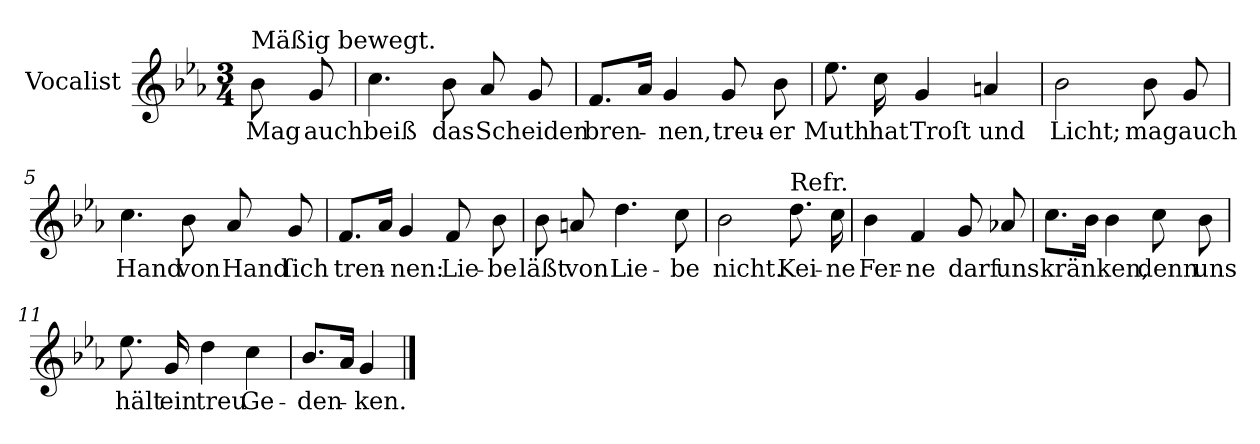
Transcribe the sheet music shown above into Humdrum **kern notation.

**kern	**text
*part1	*part1
*staff1	*staff1
*I"Vocalist	*
*clefG2	*
*k[b-e-a-]	*
*E-:	*
*M3/4	*
=	=
!LO:TX:a:t=Mäßig bewegt.	!
8b-	Mag
8g	auch
=1	=1
4.cc	beiß
8b-	das
8a-	Scheiden
8g	.
=2	=2
8.fL	bren-
16a-Jk	.
4g	-nen,
8g	treu-
8b-	-er
=3	=3
8.ee-	Muth
16cc	hat
4g	Troſt
4an	und
=4	=4
2b-	Licht;
8b-	mag
8g	auch
=5	=5
4.cc	Hand
8b-	von
8a-	Hand
8g	ſich
=6	=6
8.fL	tren-
16a-Jk	.
4g	-nen:
8f	Lie-
8b-	-be
=7	=7
8b-	läßt
8an	von
4.dd	Lie-
8cc	-be
=8	=8
2b-	nicht.
!LO:TX:a:t=Refr.	!
8.dd	Kei-
16cc	-ne
=9	=9
4b-	Fer-
4f	-ne
8g	darf
8a-X	uns
=10	=10
8.ccL	kränken,
16b-Jk	.
4b-	.
8cc	denn
8b-	uns
=11	=11
8.ee-	hält
16g	ein
4dd	treu
4cc	Ge-
=12	=12
8.b-/L	-den-
16a-Jk	.
4g	-ken.
==	==
*-	*-
